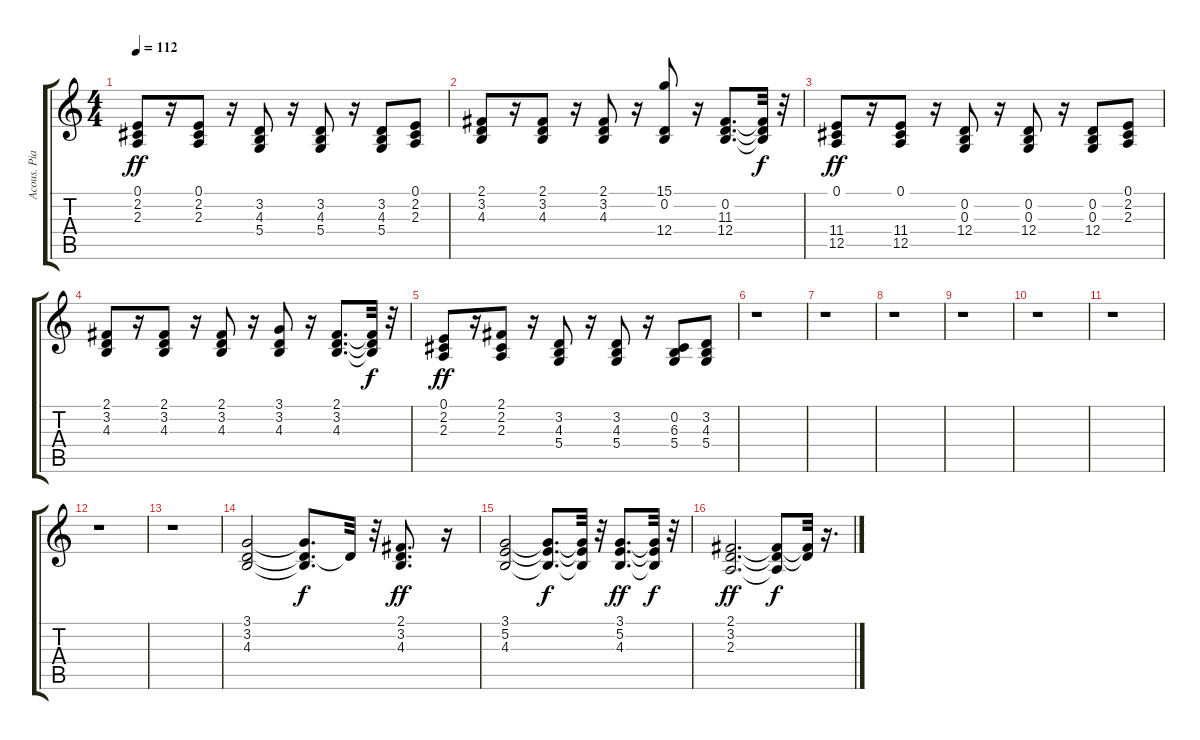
\track ("Acous. Piano" "Acous. Pia") {instrument brightacousticpiano}
\staff {score tabs}
\tuning (E4 B3 G3 D3 A2 E2) {hide}
\ts (4 4)
\tempo 112
\clef g2
\ks c
(0.1 2.2 2.3).8{dy ff} r.16 (0.1 2.2 2.3).8 r.16 (3.2 4.3 5.4).8 r.16 (3.2 4.3 5.4).8 r.16 (3.2 4.3 5.4).8 (0.1 2.2 2.3).8 |
(2.1 3.2 4.3).8 r.16 (2.1 3.2 4.3).8 r.16 (2.1 3.2 4.3).8 r.16 (15.1 0.2 12.4).8 r.16 (0.2 11.3 12.4).8{d} (0.2{t} 11.3{t} 12.4{t}).32{dy f} r.32 |
(0.1 11.4 12.5).8{dy ff} r.16 (0.1 11.4 12.5).8 r.16 (0.2 0.3 12.4).8 r.16 (0.2 0.3 12.4).8 r.16 (0.2 0.3 12.4).8 (0.1 2.2 2.3).8 |
(2.1 3.2 4.3).8 r.16 (2.1 3.2 4.3).8 r.16 (2.1 3.2 4.3).8 r.16 (3.1 3.2 4.3).8 r.16 (2.1 3.2 4.3).8{d} (2.1{t} 3.2{t} 4.3{t}).32{dy f} r.32 |
(0.1 2.2 2.3).8{dy ff} r.16 (2.1 2.2 2.3).8 r.16 (3.2 4.3 5.4).8 r.16 (3.2 4.3 5.4).8 r.16 (0.2 6.3 5.4).8 (3.2 4.3 5.4).8 |
r.1 |
r.1 |
r.1 |
r.1 |
r.1 |
r.1 |
r.1 |
r.1 |
(3.1 3.2 4.3).2 (3.1{t} 3.2{t} 4.3{t}).8{d dy f} 3.2{t}.32 r.32 (2.1 3.2 4.3).8{d dy ff} r.16 |
(3.1 5.2 4.3).2 (3.1{t} 5.2{t} 4.3{t}).8{d dy f} (3.1{t} 5.2{t} 4.3{t}).32 r.32 (3.1 5.2 4.3).8{d dy ff} (3.1{t} 5.2{t} 4.3{t}).32{dy f} r.32 |
(2.1 3.2 2.3).2{d dy ff} (2.1{t} 3.2{t} 2.3{t}).8{dy f} (2.1{t} 3.2{t}).32 r.16{d}
